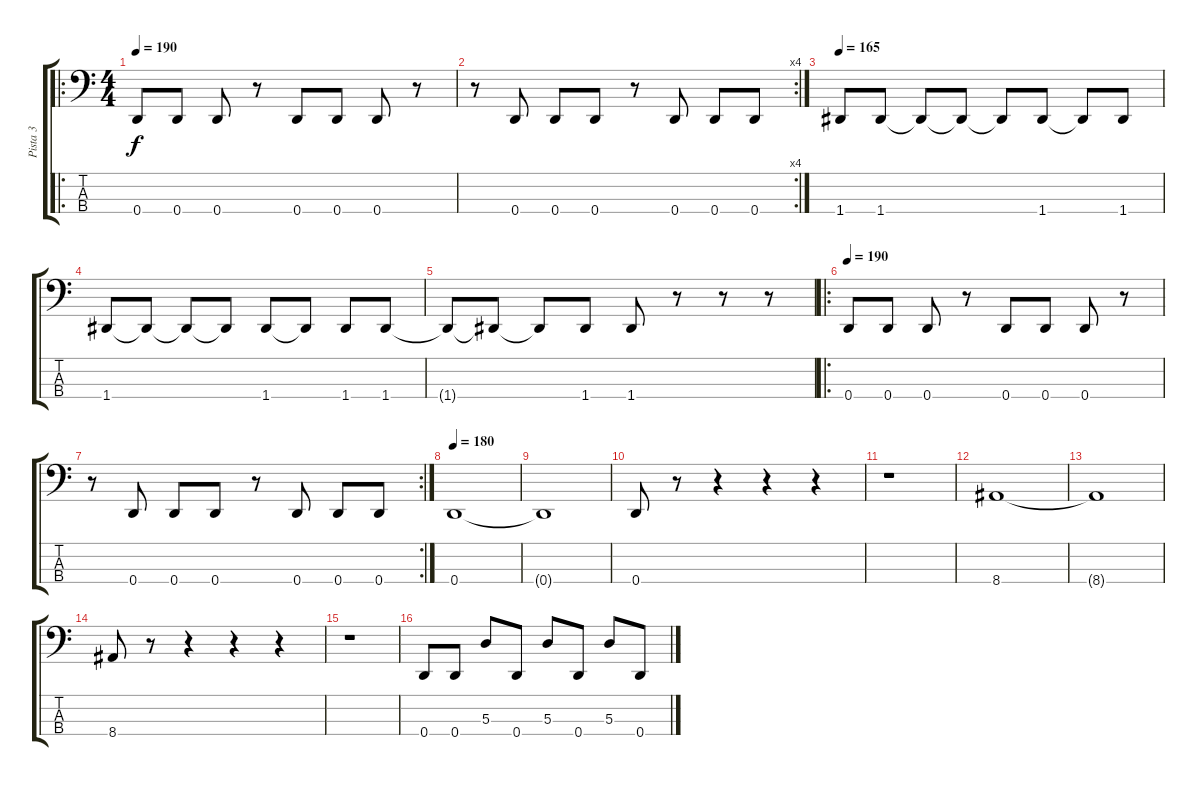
\track ("Pista 3" "Pista 3") {instrument electricbasspick}
\staff {score tabs}
\tuning (G2 D2 A1 D1) {hide}
\ro
\ts (4 4)
\tempo 190
\clef f4
\ks c
0.4.8{dy f} 0.4.8 0.4.8 r.8 0.4.8 0.4.8 0.4.8 r.8 |
\rc 4
r.8 0.4.8 0.4.8 0.4.8 r.8 0.4.8 0.4.8 0.4.8 |
\tempo 165
1.4.8 1.4.8 1.4{t}.8 1.4{t}.8 1.4{t}.8 1.4.8 1.4{t}.8 1.4.8 |
1.4.8 1.4{t}.8 1.4{t}.8 1.4{t}.8 1.4.8 1.4{t}.8 1.4.8 1.4.8 |
1.4{t}.8 1.4{t}.8 1.4{t}.8 1.4.8 1.4.8 r.8 r.8 r.8 |
\ro
\tempo 190
0.4.8 0.4.8 0.4.8 r.8 0.4.8 0.4.8 0.4.8 r.8 |
\rc 2
r.8 0.4.8 0.4.8 0.4.8 r.8 0.4.8 0.4.8 0.4.8 |
\tempo 180
0.4.1 |
0.4{t}.1 |
0.4.8 r.8 r.4 r.4 r.4 |
r.1 |
8.4.1 |
8.4{t}.1 |
8.4.8 r.8 r.4 r.4 r.4 |
r.1 |
0.4.8 0.4.8 5.3.8 0.4.8 5.3.8 0.4.8 5.3.8 0.4.8
